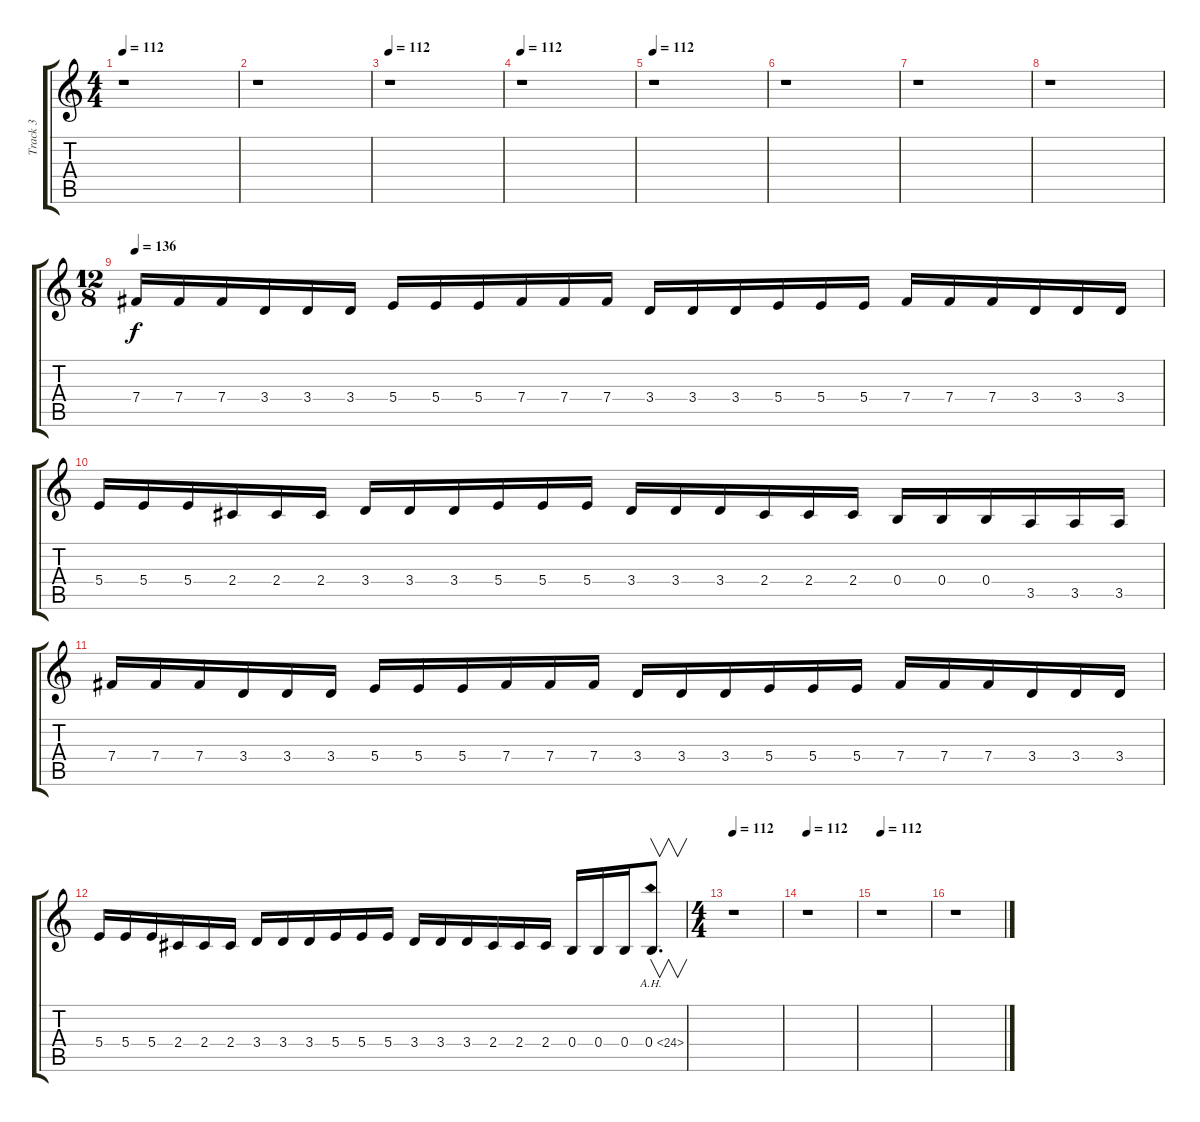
\track ("Track 3" "Track 3") {instrument distortionguitar}
\staff {score tabs}
\tuning (Db4 Ab3 E3 B2 Gb2 B1) {hide}
\ts (4 4)
\tempo 112
\clef g2
\ks c
r.1{dy f} |
r.1 |
\tempo 112
r.1 |
\tempo 112
r.1 |
\tempo 112
r.1 |
r.1 |
r.1 |
r.1 |
\ts (12 8)
\tempo 120
\tempo 136
7.4.16 7.4.16 7.4.16 3.4.16 3.4.16 3.4.16 5.4.16 5.4.16 5.4.16 7.4.16 7.4.16 7.4.16 3.4.16 3.4.16 3.4.16 5.4.16 5.4.16 5.4.16 7.4.16 7.4.16 7.4.16 3.4.16 3.4.16 3.4.16 |
5.4.16 5.4.16 5.4.16 2.4.16 2.4.16 2.4.16 3.4.16 3.4.16 3.4.16 5.4.16 5.4.16 5.4.16 3.4.16 3.4.16 3.4.16 2.4.16 2.4.16 2.4.16 0.4.16 0.4.16 0.4.16 3.5.16 3.5.16 3.5.16 |
7.4.16 7.4.16 7.4.16 3.4.16 3.4.16 3.4.16 5.4.16 5.4.16 5.4.16 7.4.16 7.4.16 7.4.16 3.4.16 3.4.16 3.4.16 5.4.16 5.4.16 5.4.16 7.4.16 7.4.16 7.4.16 3.4.16 3.4.16 3.4.16 |
5.4.16 5.4.16 5.4.16 2.4.16 2.4.16 2.4.16 3.4.16 3.4.16 3.4.16 5.4.16 5.4.16 5.4.16 3.4.16 3.4.16 3.4.16 2.4.16 2.4.16 2.4.16 0.4.16 0.4.16 0.4.16 0.4{ah 24}.8{v d} |
\ts (4 4)
\tempo 112
r.1 |
\tempo 112
r.1 |
\tempo 112
r.1 |
r.1
